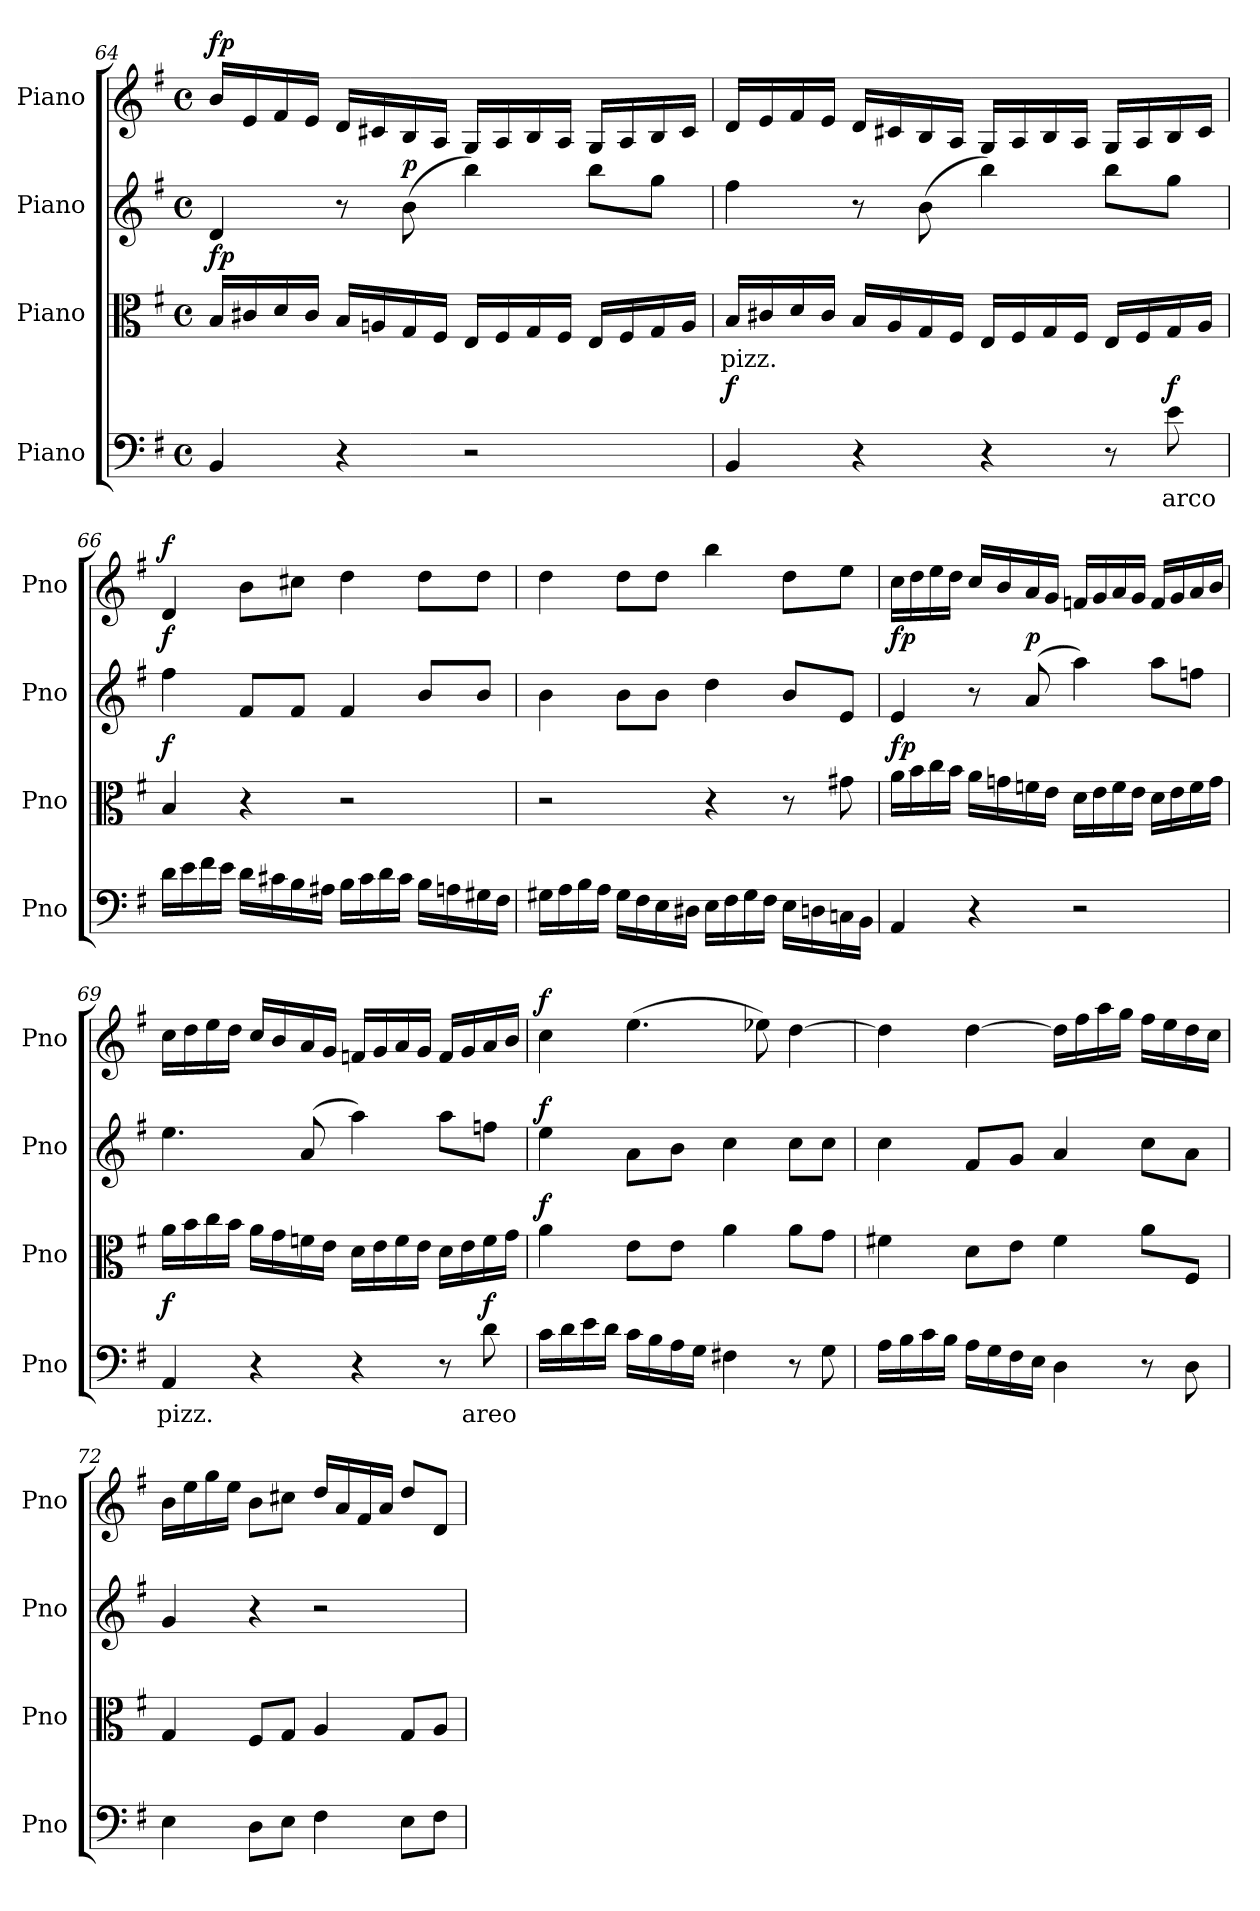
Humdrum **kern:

**kern	**text	**dynam	**kern	**text	**dynam	**kern	**dynam	**kern	**dynam
*part4	*part4	*part4	*part3	*part3	*part3	*part2	*part2	*part1	*part1
*staff4	*staff4	*staff4	*staff3	*staff3	*staff3	*staff2	*staff2	*staff1	*staff1
*I"Piano	*	*	*I"Piano	*	*	*I"Piano	*	*I"Piano	*
*I'Pno	*	*	*I'Pno	*	*	*I'Pno	*	*I'Pno	*
*clefF4	*	*	*clefC3	*	*	*clefG2	*	*clefG2	*
*k[f#]	*	*	*k[f#]	*	*	*k[f#]	*	*k[f#]	*
*M4/4	*	*	*M4/4	*	*	*M4/4	*	*M4/4	*
*met(c)	*	*	*met(c)	*	*	*met(c)	*	*met(c)	*
=64	=64	=64	=64	=64	=64	=64	=64	=64	=64
!	!	!	!	!	!LO:DY:a	!	!	!	!LO:DY:a
4BB/	.	.	16B/LL	.	fp	4d/	.	16b/LL	fp
.	.	.	16c#X/	.	.	.	.	16e/	.
.	.	.	16d/	.	.	.	.	16f#/	.
.	.	.	16c#/JJ	.	.	.	.	16e/JJ	.
4r	.	.	16B/LL	.	.	8r	.	16d/LL	.
.	.	.	16An/	.	.	.	.	16c#X/	.
!	!	!	!	!	!	!	!LO:DY:a	!	!
.	.	.	16G/	.	.	(8b\	p	16B/	.
.	.	.	16F#/JJ	.	.	.	.	16A/JJ	.
2r	.	.	16E/LL	.	.	4bb\)	.	16G/LL	.
.	.	.	16F#/	.	.	.	.	16A/	.
.	.	.	16G/	.	.	.	.	16B/	.
.	.	.	16F#/JJ	.	.	.	.	16A/JJ	.
.	.	.	16E/LL	.	.	8bb\L	.	16G/LL	.
.	.	.	16F#/	.	.	.	.	16A/	.
.	.	.	16G/	.	.	8gg\J	.	16B/	.
.	.	.	16A/JJ	.	.	.	.	16c#/JJ	.
=65	=65	=65	=65	=65	=65	=65	=65	=65	=65
!	!	!LO:DY:a	!	!LO:LY:b	!	!	!	!	!
4BB/	.	f	16B/LL	pizz.	.	4ff#\	.	16d/LL	.
.	.	.	16c#X/	.	.	.	.	16e/	.
.	.	.	16d/	.	.	.	.	16f#/	.
.	.	.	16c#/JJ	.	.	.	.	16e/JJ	.
4r	.	.	16B/LL	.	.	8r	.	16d/LL	.
.	.	.	16A/	.	.	.	.	16c#X/	.
.	.	.	16G/	.	.	(8b\	.	16B/	.
.	.	.	16F#/JJ	.	.	.	.	16A/JJ	.
4r	.	.	16E/LL	.	.	4bb\)	.	16G/LL	.
.	.	.	16F#/	.	.	.	.	16A/	.
.	.	.	16G/	.	.	.	.	16B/	.
.	.	.	16F#/JJ	.	.	.	.	16A/JJ	.
8r	.	.	16E/LL	.	.	8bb\L	.	16G/LL	.
.	.	.	16F#/	.	.	.	.	16A/	.
!	!LO:LY:b	!LO:DY:a	!	!	!	!	!	!	!
8e\	arco	f	16G/	.	.	8gg\J	.	16B/	.
.	.	.	16A/JJ	.	.	.	.	16c#/JJ	.
!!LO:LB:g=z
=66	=66	=66	=66	=66	=66	=66	=66	=66	=66
!	!	!	!	!	!LO:DY:a	!	!LO:DY:a	!	!LO:DY:a
16d\LL	.	.	4B/	.	f	4ff#\	f	4d/	f
16e\	.	.	.	.	.	.	.	.	.
16f#\	.	.	.	.	.	.	.	.	.
16e\JJ	.	.	.	.	.	.	.	.	.
16d\LL	.	.	4r	.	.	8f#/L	.	8b\L	.
16c#X\	.	.	.	.	.	.	.	.	.
16B\	.	.	.	.	.	8f#/J	.	8cc#X\J	.
16A#X\JJ	.	.	.	.	.	.	.	.	.
16B\LL	.	.	2r	.	.	4f#/	.	4dd\	.
16c#\	.	.	.	.	.	.	.	.	.
16d\	.	.	.	.	.	.	.	.	.
16c#\JJ	.	.	.	.	.	.	.	.	.
16B\LL	.	.	.	.	.	8b/L	.	8dd\L	.
16An\	.	.	.	.	.	.	.	.	.
16G#X\	.	.	.	.	.	8b/J	.	8dd\J	.
16F#\JJ	.	.	.	.	.	.	.	.	.
=67	=67	=67	=67	=67	=67	=67	=67	=67	=67
16G#X\LL	.	.	2r	.	.	4b\	.	4dd\	.
16A\	.	.	.	.	.	.	.	.	.
16B\	.	.	.	.	.	.	.	.	.
16A\JJ	.	.	.	.	.	.	.	.	.
16G#\LL	.	.	.	.	.	8b\L	.	8dd\L	.
16F#\	.	.	.	.	.	.	.	.	.
16E\	.	.	.	.	.	8b\J	.	8dd\J	.
16D#X\JJ	.	.	.	.	.	.	.	.	.
16E\LL	.	.	4r	.	.	4dd\	.	4bb\	.
16F#\	.	.	.	.	.	.	.	.	.
16G#\	.	.	.	.	.	.	.	.	.
16F#\JJ	.	.	.	.	.	.	.	.	.
16E\LL	.	.	8r	.	.	8b/L	.	8dd\L	.
16Dn\	.	.	.	.	.	.	.	.	.
16Cn\	.	.	8g#X\	.	.	8e/J	.	8ee\J	.
16BB\JJ	.	.	.	.	.	.	.	.	.
=68	=68	=68	=68	=68	=68	=68	=68	=68	=68
!	!	!	!	!	!LO:DY:b	!	!	!	!LO:DY:b
4AA/	.	.	16a\LL	.	fp	4e/	.	16cc\LL	fp
.	.	.	16b\	.	.	.	.	16dd\	.
.	.	.	16cc\	.	.	.	.	16ee\	.
.	.	.	16b\JJ	.	.	.	.	16dd\JJ	.
4r	.	.	16a\LL	.	.	8r	.	16cc/LL	.
.	.	.	16gn\	.	.	.	.	16b/	.
!	!	!	!	!	!	!	!LO:DY:a	!	!
.	.	.	16fn\	.	.	(8a/	p	16a/	.
.	.	.	16e\JJ	.	.	.	.	16g/JJ	.
2r	.	.	16d\LL	.	.	4aa\)	.	16fn/LL	.
.	.	.	16e\	.	.	.	.	16g/	.
.	.	.	16f\	.	.	.	.	16a/	.
.	.	.	16e\JJ	.	.	.	.	16g/JJ	.
.	.	.	16d\LL	.	.	8aa\L	.	16f/LL	.
.	.	.	16e\	.	.	.	.	16g/	.
.	.	.	16f\	.	.	8ffn\J	.	16a/	.
.	.	.	16g\JJ	.	.	.	.	16b/JJ	.
=69	=69	=69	=69	=69	=69	=69	=69	=69	=69
!	!LO:LY:b	!LO:DY:a	!	!	!	!	!	!	!
4AA/	pizz.	f	16a\LL	.	.	4.ee\	.	16cc\LL	.
.	.	.	16b\	.	.	.	.	16dd\	.
.	.	.	16cc\	.	.	.	.	16ee\	.
.	.	.	16b\JJ	.	.	.	.	16dd\JJ	.
4r	.	.	16a\LL	.	.	.	.	16cc/LL	.
.	.	.	16g\	.	.	.	.	16b/	.
.	.	.	16fn\	.	.	(8a/	.	16a/	.
.	.	.	16e\JJ	.	.	.	.	16g/JJ	.
4r	.	.	16d\LL	.	.	4aa\)	.	16fn/LL	.
.	.	.	16e\	.	.	.	.	16g/	.
.	.	.	16f\	.	.	.	.	16a/	.
.	.	.	16e\JJ	.	.	.	.	16g/JJ	.
8r	.	.	16d\LL	.	.	8aa\L	.	16f/LL	.
.	.	.	16e\	.	.	.	.	16g/	.
!	!LO:LY:b	!LO:DY:a	!	!	!	!	!	!	!
8d\	areo	f	16f\	.	.	8ffn\J	.	16a/	.
.	.	.	16g\JJ	.	.	.	.	16b/JJ	.
!!LO:LB:g=z
=70	=70	=70	=70	=70	=70	=70	=70	=70	=70
!	!	!	!	!	!LO:DY:a	!	!LO:DY:a	!	!LO:DY:a
16c\LL	.	.	4a\	.	f	4ee\	f	4cc\	f
16d\	.	.	.	.	.	.	.	.	.
16e\	.	.	.	.	.	.	.	.	.
16d\JJ	.	.	.	.	.	.	.	.	.
16c\LL	.	.	8e\L	.	.	8a\L	.	(4.ee\	.
16B\	.	.	.	.	.	.	.	.	.
16A\	.	.	8e\J	.	.	8b\J	.	.	.
16G\JJ	.	.	.	.	.	.	.	.	.
4F#X\	.	.	4a\	.	.	4cc\	.	.	.
.	.	.	.	.	.	.	.	8ee-X\)	.
8r	.	.	8a\L	.	.	8cc\L	.	[4dd\	.
8G\	.	.	8g\J	.	.	8cc\J	.	.	.
=71	=71	=71	=71	=71	=71	=71	=71	=71	=71
16A\LL	.	.	4f#X\	.	.	4cc\	.	4dd\]	.
16B\	.	.	.	.	.	.	.	.	.
16c\	.	.	.	.	.	.	.	.	.
16B\JJ	.	.	.	.	.	.	.	.	.
16A\LL	.	.	8d\L	.	.	8f#/L	.	[4dd\	.
16G\	.	.	.	.	.	.	.	.	.
16F#\	.	.	8e\J	.	.	8g/J	.	.	.
16E\JJ	.	.	.	.	.	.	.	.	.
4D\	.	.	4f#\	.	.	4a/	.	16dd\LL]	.
.	.	.	.	.	.	.	.	16ff#\	.
.	.	.	.	.	.	.	.	16aa\	.
.	.	.	.	.	.	.	.	16gg\JJ	.
8r	.	.	8a\L	.	.	8cc\L	.	16ff#\LL	.
.	.	.	.	.	.	.	.	16ee\	.
8D\	.	.	8F#/J	.	.	8a\J	.	16dd\	.
.	.	.	.	.	.	.	.	16cc\JJ	.
=72	=72	=72	=72	=72	=72	=72	=72	=72	=72
4E\	.	.	4G/	.	.	4g/	.	16b\LL	.
.	.	.	.	.	.	.	.	16ee\	.
.	.	.	.	.	.	.	.	16gg\	.
.	.	.	.	.	.	.	.	16ee\JJ	.
8D\L	.	.	8F#/L	.	.	4r	.	8b\L	.
8E\J	.	.	8G/J	.	.	.	.	8cc#X\J	.
4F#\	.	.	4A/	.	.	2r	.	16dd/LL	.
.	.	.	.	.	.	.	.	16a/	.
.	.	.	.	.	.	.	.	16f#/	.
.	.	.	.	.	.	.	.	16a/JJ	.
8E\L	.	.	8G/L	.	.	.	.	8dd/L	.
8F#\J	.	.	8A/J	.	.	.	.	8d/J	.
=	=	=	=	=	=	=	=	=	=
*-	*-	*-	*-	*-	*-	*-	*-	*-	*-
